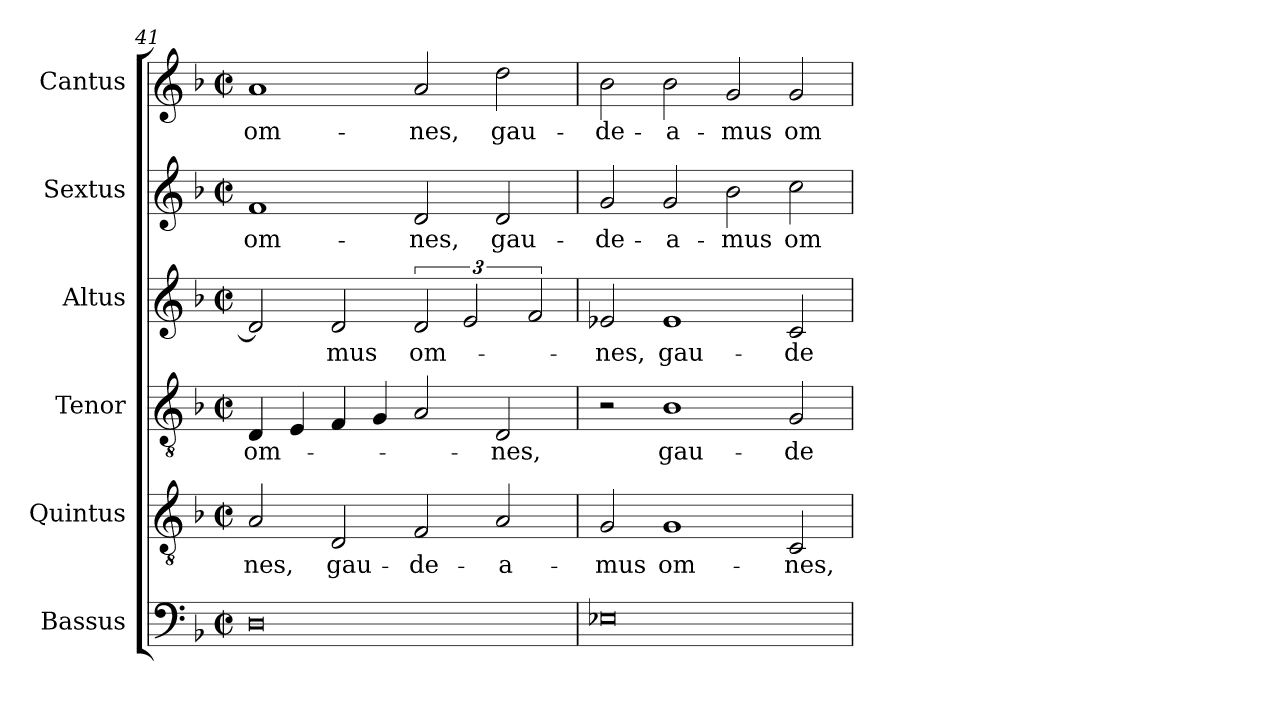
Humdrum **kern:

**kern	**kern	**text	**kern	**text	**kern	**text	**kern	**text	**kern	**text
*part6	*part5	*part5	*part4	*part4	*part3	*part3	*part2	*part2	*part1	*part1
*staff6	*staff5	*staff5	*staff4	*staff4	*staff3	*staff3	*staff2	*staff2	*staff1	*staff1
*I"Bassus	*I"Quintus	*	*I"Tenor	*	*I"Altus	*	*I"Sextus	*	*I"Cantus	*
*clefF4	*clefGv2	*	*clefGv2	*	*clefG2	*	*clefG2	*	*clefG2	*
*k[b-]	*k[b-]	*	*k[b-]	*	*k[b-]	*	*k[b-]	*	*k[b-]	*
*F:	*F:	*	*F:	*	*F:	*	*F:	*	*F:	*
*M2/2	*M2/2	*	*M2/2	*	*M2/2	*	*M2/2	*	*M2/2	*
*met(c|)	*met(c|)	*	*met(c|)	*	*met(c|)	*	*met(c|)	*	*met(c|)	*
=41	=41	=41	=41	=41	=41	=41	=41	=41	=41	=41
!	!	!LO:LY:b:cj	!	!LO:LY:b	!	!	!	!LO:LY:b:cj	!	!LO:LY:b:cj
0D	2A/	-nes,	4D/	om-	2d/]	.	1f	om-	1a	om-
.	.	.	4E/	.	.	.	.	.	.	.
!	!	!LO:LY:b:cj	!	!	!	!LO:LY:b:cj	!	!	!	!
.	2D/	gau-	4F/	.	2d/	-mus	.	.	.	.
.	.	.	4G/	.	.	.	.	.	.	.
!	!	!LO:LY:b:cj	!	!	!	!LO:LY:b	!	!LO:LY:b:cj	!	!LO:LY:b:cj
.	2F/	-de-	2A/	.	3d/	om-	2d/	-nes,	2a/	-nes,
.	.	.	.	.	3e/	.	.	.	.	.
!	!	!LO:LY:b:cj	!	!LO:LY:b:cj	!	!	!	!LO:LY:b:cj	!	!LO:LY:b:cj
.	2A/	-a-	2D/	-nes,	.	.	2d/	gau-	2dd\	gau-
.	.	.	.	.	3f/	.	.	.	.	.
=42	=42	=42	=42	=42	=42	=42	=42	=42	=42	=42
!	!	!LO:LY:b:cj	!	!	!	!LO:LY:b:cj	!	!LO:LY:b:cj	!	!LO:LY:b:cj
0E-X	2G/	-mus	2r	.	2e-X/	-nes,	2g/	-de-	2b-\	-de-
!	!	!LO:LY:b:cj	!	!LO:LY:b:cj	!	!LO:LY:b:cj	!	!LO:LY:b:cj	!	!LO:LY:b:cj
.	1G	om-	1B-	gau-	1e-	gau-	2g/	-a-	2b-\	-a-
!	!	!	!	!	!	!	!	!LO:LY:b:cj	!	!LO:LY:b:cj
.	.	.	.	.	.	.	2b-\	-mus	2g/	-mus
!	!	!LO:LY:b:cj	!	!LO:LY:b:cj	!	!LO:LY:b:cj	!	!LO:LY:b:cj	!	!LO:LY:b:cj
.	2C/	-nes,	2G/	-de-	2c/	-de-	2cc\	om-	2g/	om-
=	=	=	=	=	=	=	=	=	=	=
*-	*-	*-	*-	*-	*-	*-	*-	*-	*-	*-
